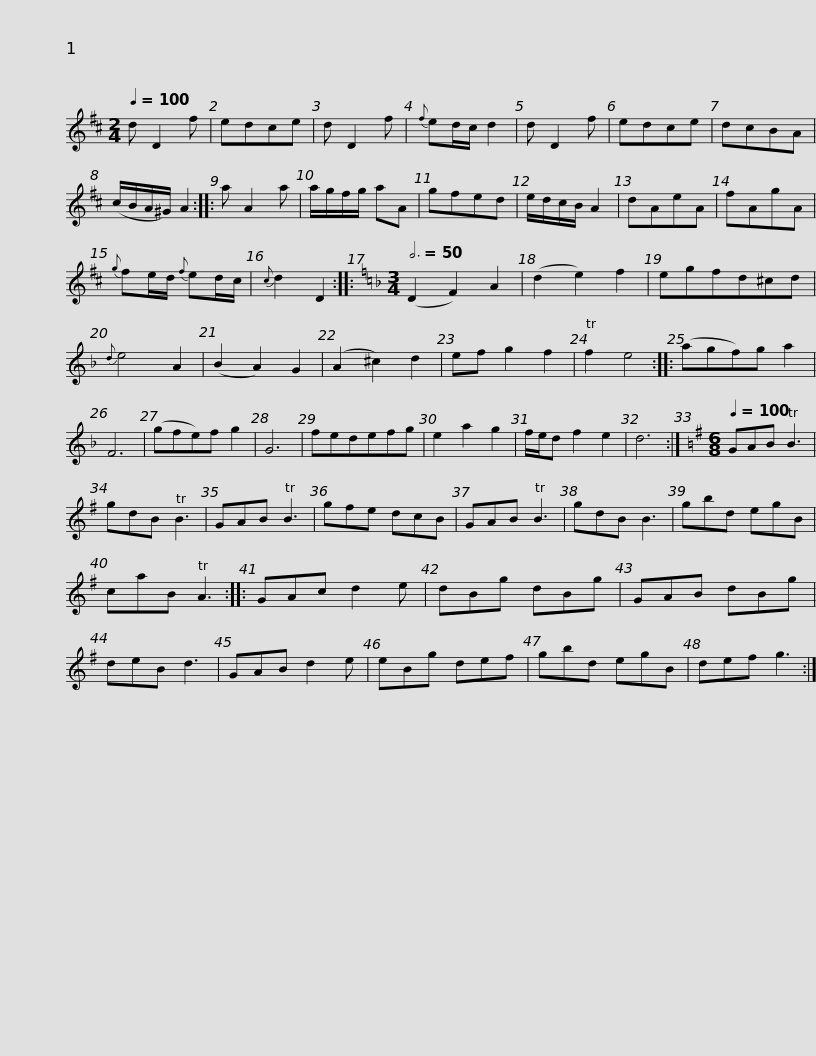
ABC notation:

X:1
L:1/8
Q:1/4=100
M:2/4
I:linebreak $
K:D
V:1 treble
V:1
 d D2 f | edce | d D2 f |{f} ed/c/ d2 | d D2 f | %5
 edce | dcBA | (c/B/A/^G/) A2 :: a A2 a | a/g/f/g/ aA |$ %10
 gfed | e/d/c/B/ A2 | dAeA | fAgA |{g} fe/d/{f} ed/c/ | %15
{c} d2 D2 ::[K:Dmin][M:3/4][Q:3/4=50] (D2 F2) A2 | (d2 e2) f2 | egfd^cd |${d} e4 A2 | %20
 (B2 A2) G2 | (A2 ^c2) d2 | ef g2 f2 | f2 e4 :: (agf)g a2 | %25
 F6 | (gfe)f g2 | G6 | fedefg | e2 a2 g2 |$ %30
 f/e/d f2 e2 | d6 :|[K:G][M:6/8][Q:1/4=100] GAB B3 | gdB B3 | GAB B3 | %35
 gfe dcB | GAB B3 | gdB B3 | gbd egB |$ caB A3 :: %40
 GAc d2 e | dBg dBg | GAB dBg | deB d3 | GAB d2 e | %45
 eBg def | gbd egB |$ def g3 :| %48
